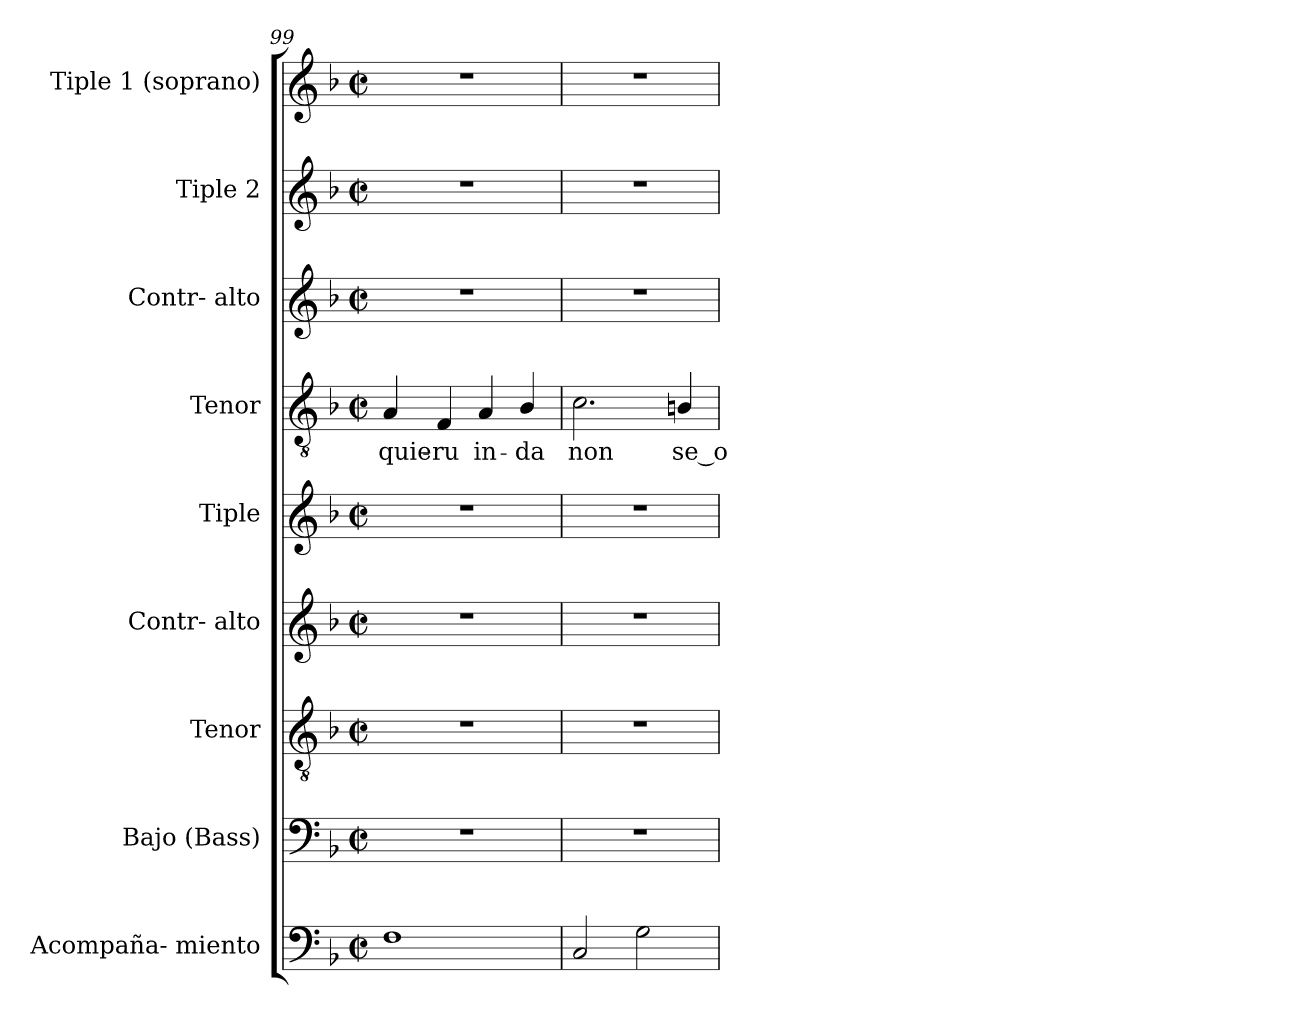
**kern	**kern	**kern	**kern	**kern	**kern	**text	**kern	**kern	**kern
*part9	*part8	*part7	*part6	*part5	*part4	*part4	*part3	*part2	*part1
*staff9	*staff8	*staff7	*staff6	*staff5	*staff4	*staff4	*staff3	*staff2	*staff1
*I"Acompaña- miento	*I"Bajo (Bass)	*I"Tenor	*I"Contr- alto	*I"Tiple	*I"Tenor	*	*I"Contr- alto	*I"Tiple 2	*I"Tiple 1 (soprano)
*	*I'B.	*I'T.	*I'A.	*	*I'T.	*	*I'A.	*	*I'S.
*clefF4	*clefF4	*clefGv2	*clefG2	*clefG2	*clefGv2	*	*clefG2	*clefG2	*clefG2
*	*	*ITrd7c12	*	*	*ITrd7c12	*	*	*	*
*k[b-]	*k[b-]	*k[b-]	*k[b-]	*k[b-]	*k[b-]	*	*k[b-]	*k[b-]	*k[b-]
*F:	*F:	*F:	*F:	*F:	*F:	*	*F:	*F:	*F:
*M2/2	*M2/2	*M2/2	*M2/2	*M2/2	*M2/2	*	*M2/2	*M2/2	*M2/2
*met(c|)	*met(c|)	*met(c|)	*met(c|)	*met(c|)	*met(c|)	*	*met(c|)	*met(c|)	*met(c|)
=99	=99	=99	=99	=99	=99	=99	=99	=99	=99
!	!	!	!	!	!	!LO:LY:b:color=#000000	!	!	!
1Fi	1r	1r	1r	1r	4AAi/	quie-	1r	1r	1r
!	!	!	!	!	!	!LO:LY:b:color=#000000	!	!	!
.	.	.	.	.	4FFi/	-ru	.	.	.
!	!	!	!	!	!	!LO:LY:b:color=#000000	!	!	!
.	.	.	.	.	4AAi/	in-	.	.	.
!	!	!	!	!	!	!LO:LY:b:color=#000000	!	!	!
.	.	.	.	.	4BB-i/	-da	.	.	.
=100	=100	=100	=100	=100	=100	=100	=100	=100	=100
!	!	!	!	!	!	!LO:LY:b:color=#000000	!	!	!
2Ci/	1r	1r	1r	1r	2.Ci\	non	1r	1r	1r
2Gi\	.	.	.	.	.	.	.	.	.
!	!	!	!	!	!	!LO:LY:b:color=#000000	!	!	!
.	.	.	.	.	4BBni/	se_o-	.	.	.
=	=	=	=	=	=	=	=	=	=
*-	*-	*-	*-	*-	*-	*-	*-	*-	*-
